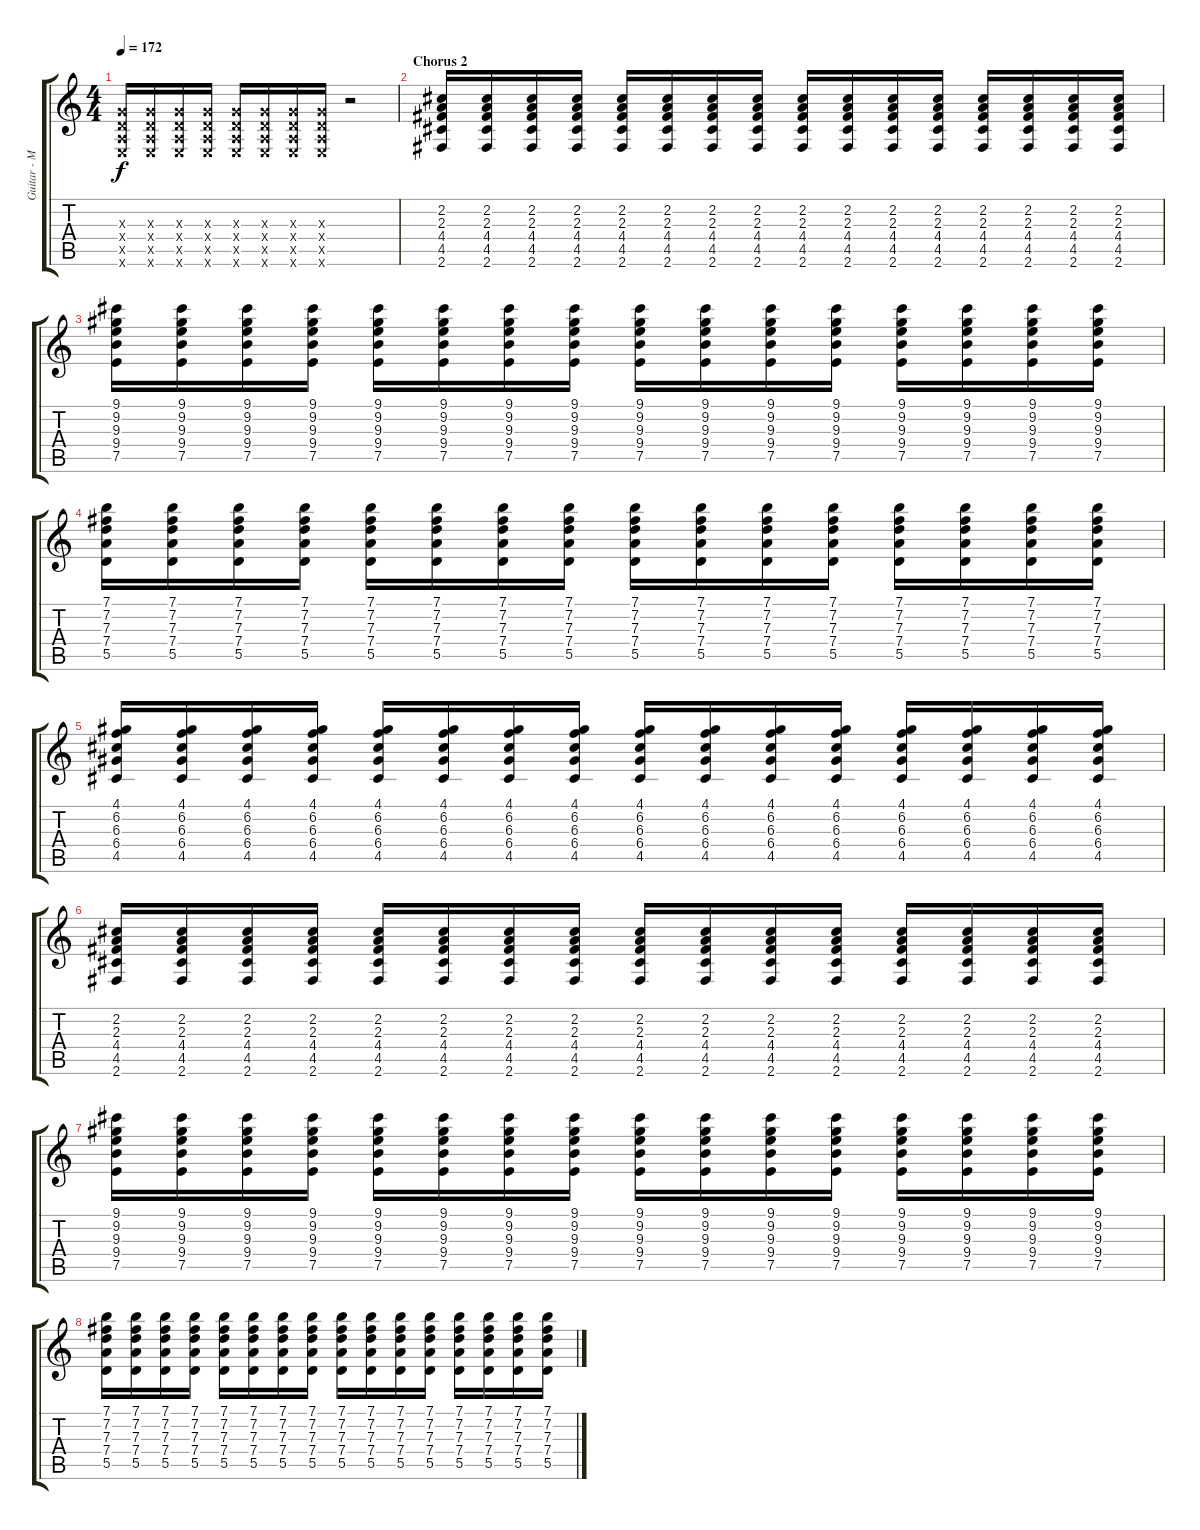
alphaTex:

\track ("Guitar - Mark Engles" "Guitar - M") {instrument distortionguitar}
\staff {score tabs}
\tuning (E4 B3 G3 D3 A2 E2) {hide}
\ts (4 4)
\tempo 172
\clef g2
\ks c
(0.3{x} 0.4{x} 0.5{x} 0.6{x}).16{dy f} (0.3{x} 0.4{x} 0.5{x} 0.6{x}).16 (0.3{x} 0.4{x} 0.5{x} 0.6{x}).16 (0.3{x} 0.4{x} 0.5{x} 0.6{x}).16 (0.3{x} 0.4{x} 0.5{x} 0.6{x}).16 (0.3{x} 0.4{x} 0.5{x} 0.6{x}).16 (0.3{x} 0.4{x} 0.5{x} 0.6{x}).16 (0.3{x} 0.4{x} 0.5{x} 0.6{x}).16 r.2 |
\section ("" "Chorus 2")
(2.2 2.3 4.4 4.5 2.6).16 (2.2 2.3 4.4 4.5 2.6).16 (2.2 2.3 4.4 4.5 2.6).16 (2.2 2.3 4.4 4.5 2.6).16 (2.2 2.3 4.4 4.5 2.6).16 (2.2 2.3 4.4 4.5 2.6).16 (2.2 2.3 4.4 4.5 2.6).16 (2.2 2.3 4.4 4.5 2.6).16 (2.2 2.3 4.4 4.5 2.6).16 (2.2 2.3 4.4 4.5 2.6).16 (2.2 2.3 4.4 4.5 2.6).16 (2.2 2.3 4.4 4.5 2.6).16 (2.2 2.3 4.4 4.5 2.6).16 (2.2 2.3 4.4 4.5 2.6).16 (2.2 2.3 4.4 4.5 2.6).16 (2.2 2.3 4.4 4.5 2.6).16 |
(9.1 9.2 9.3 9.4 7.5).16 (9.1 9.2 9.3 9.4 7.5).16 (9.1 9.2 9.3 9.4 7.5).16 (9.1 9.2 9.3 9.4 7.5).16 (9.1 9.2 9.3 9.4 7.5).16 (9.1 9.2 9.3 9.4 7.5).16 (9.1 9.2 9.3 9.4 7.5).16 (9.1 9.2 9.3 9.4 7.5).16 (9.1 9.2 9.3 9.4 7.5).16 (9.1 9.2 9.3 9.4 7.5).16 (9.1 9.2 9.3 9.4 7.5).16 (9.1 9.2 9.3 9.4 7.5).16 (9.1 9.2 9.3 9.4 7.5).16 (9.1 9.2 9.3 9.4 7.5).16 (9.1 9.2 9.3 9.4 7.5).16 (9.1 9.2 9.3 9.4 7.5).16 |
(7.1 7.2 7.3 7.4 5.5).16 (7.1 7.2 7.3 7.4 5.5).16 (7.1 7.2 7.3 7.4 5.5).16 (7.1 7.2 7.3 7.4 5.5).16 (7.1 7.2 7.3 7.4 5.5).16 (7.1 7.2 7.3 7.4 5.5).16 (7.1 7.2 7.3 7.4 5.5).16 (7.1 7.2 7.3 7.4 5.5).16 (7.1 7.2 7.3 7.4 5.5).16 (7.1 7.2 7.3 7.4 5.5).16 (7.1 7.2 7.3 7.4 5.5).16 (7.1 7.2 7.3 7.4 5.5).16 (7.1 7.2 7.3 7.4 5.5).16 (7.1 7.2 7.3 7.4 5.5).16 (7.1 7.2 7.3 7.4 5.5).16 (7.1 7.2 7.3 7.4 5.5).16 |
(4.1 6.2 6.3 6.4 4.5).16 (4.1 6.2 6.3 6.4 4.5).16 (4.1 6.2 6.3 6.4 4.5).16 (4.1 6.2 6.3 6.4 4.5).16 (4.1 6.2 6.3 6.4 4.5).16 (4.1 6.2 6.3 6.4 4.5).16 (4.1 6.2 6.3 6.4 4.5).16 (4.1 6.2 6.3 6.4 4.5).16 (4.1 6.2 6.3 6.4 4.5).16 (4.1 6.2 6.3 6.4 4.5).16 (4.1 6.2 6.3 6.4 4.5).16 (4.1 6.2 6.3 6.4 4.5).16 (4.1 6.2 6.3 6.4 4.5).16 (4.1 6.2 6.3 6.4 4.5).16 (4.1 6.2 6.3 6.4 4.5).16 (4.1 6.2 6.3 6.4 4.5).16 |
(2.2 2.3 4.4 4.5 2.6).16 (2.2 2.3 4.4 4.5 2.6).16 (2.2 2.3 4.4 4.5 2.6).16 (2.2 2.3 4.4 4.5 2.6).16 (2.2 2.3 4.4 4.5 2.6).16 (2.2 2.3 4.4 4.5 2.6).16 (2.2 2.3 4.4 4.5 2.6).16 (2.2 2.3 4.4 4.5 2.6).16 (2.2 2.3 4.4 4.5 2.6).16 (2.2 2.3 4.4 4.5 2.6).16 (2.2 2.3 4.4 4.5 2.6).16 (2.2 2.3 4.4 4.5 2.6).16 (2.2 2.3 4.4 4.5 2.6).16 (2.2 2.3 4.4 4.5 2.6).16 (2.2 2.3 4.4 4.5 2.6).16 (2.2 2.3 4.4 4.5 2.6).16 |
(9.1 9.2 9.3 9.4 7.5).16 (9.1 9.2 9.3 9.4 7.5).16 (9.1 9.2 9.3 9.4 7.5).16 (9.1 9.2 9.3 9.4 7.5).16 (9.1 9.2 9.3 9.4 7.5).16 (9.1 9.2 9.3 9.4 7.5).16 (9.1 9.2 9.3 9.4 7.5).16 (9.1 9.2 9.3 9.4 7.5).16 (9.1 9.2 9.3 9.4 7.5).16 (9.1 9.2 9.3 9.4 7.5).16 (9.1 9.2 9.3 9.4 7.5).16 (9.1 9.2 9.3 9.4 7.5).16 (9.1 9.2 9.3 9.4 7.5).16 (9.1 9.2 9.3 9.4 7.5).16 (9.1 9.2 9.3 9.4 7.5).16 (9.1 9.2 9.3 9.4 7.5).16 |
(7.1 7.2 7.3 7.4 5.5).16 (7.1 7.2 7.3 7.4 5.5).16 (7.1 7.2 7.3 7.4 5.5).16 (7.1 7.2 7.3 7.4 5.5).16 (7.1 7.2 7.3 7.4 5.5).16 (7.1 7.2 7.3 7.4 5.5).16 (7.1 7.2 7.3 7.4 5.5).16 (7.1 7.2 7.3 7.4 5.5).16 (7.1 7.2 7.3 7.4 5.5).16 (7.1 7.2 7.3 7.4 5.5).16 (7.1 7.2 7.3 7.4 5.5).16 (7.1 7.2 7.3 7.4 5.5).16 (7.1 7.2 7.3 7.4 5.5).16 (7.1 7.2 7.3 7.4 5.5).16 (7.1 7.2 7.3 7.4 5.5).16 (7.1 7.2 7.3 7.4 5.5).16
